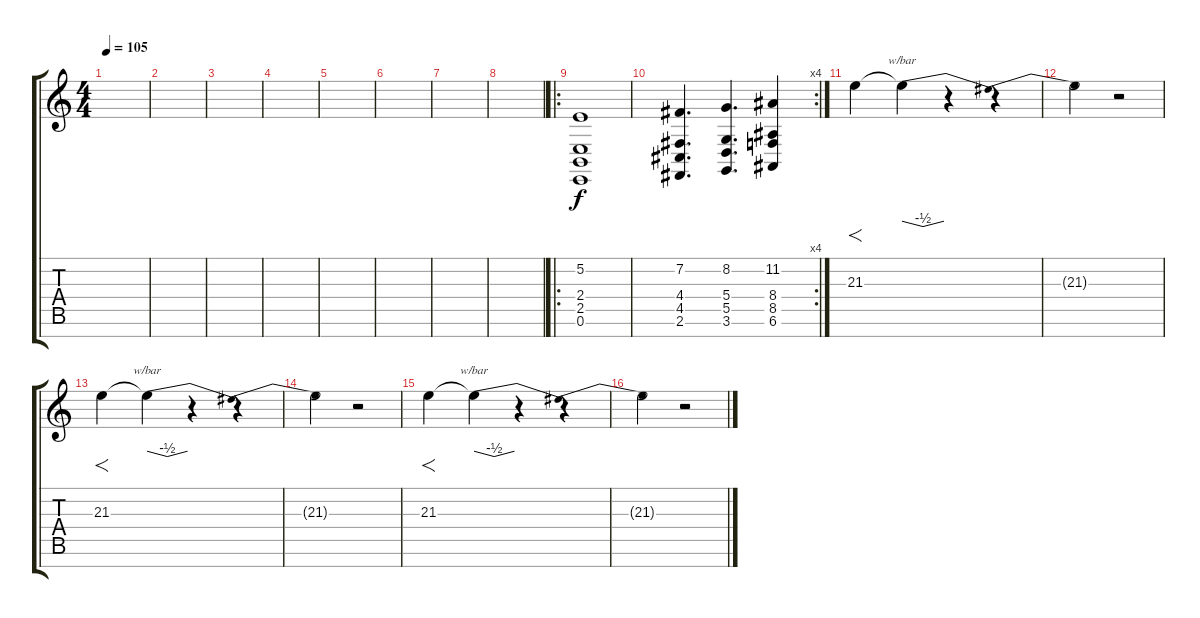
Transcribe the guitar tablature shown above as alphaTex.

\track "" {instrument pad4choir}
\staff {score tabs}
\tuning (E4 B3 G3 D3 A2 E2 B1) {hide}
\ts (4 4)
\tempo 105
\clef g2
\ks c
|
|
|
|
|
|
|
|
\ro
(5.2 2.4 2.5 0.6).1 |
\rc 4
(7.2 4.4 4.5 2.6).4{d} (8.2 5.4 5.5 3.6).4{d} (11.2 8.4 8.5 6.6).4 |
21.3.4{f} 21.3{t}.4{tbe (dip default 0 0 30 -2 60 0)} r.4 r.4 |
21.3{t}.2 r.2 |
21.3.4{f} 21.3{t}.4{tbe (dip default 0 0 30 -2 60 0)} r.4 r.4 |
21.3{t}.2 r.2 |
21.3.4{f} 21.3{t}.4{tbe (dip default 0 0 30 -2 60 0)} r.4 r.4 |
21.3{t}.2 r.2
